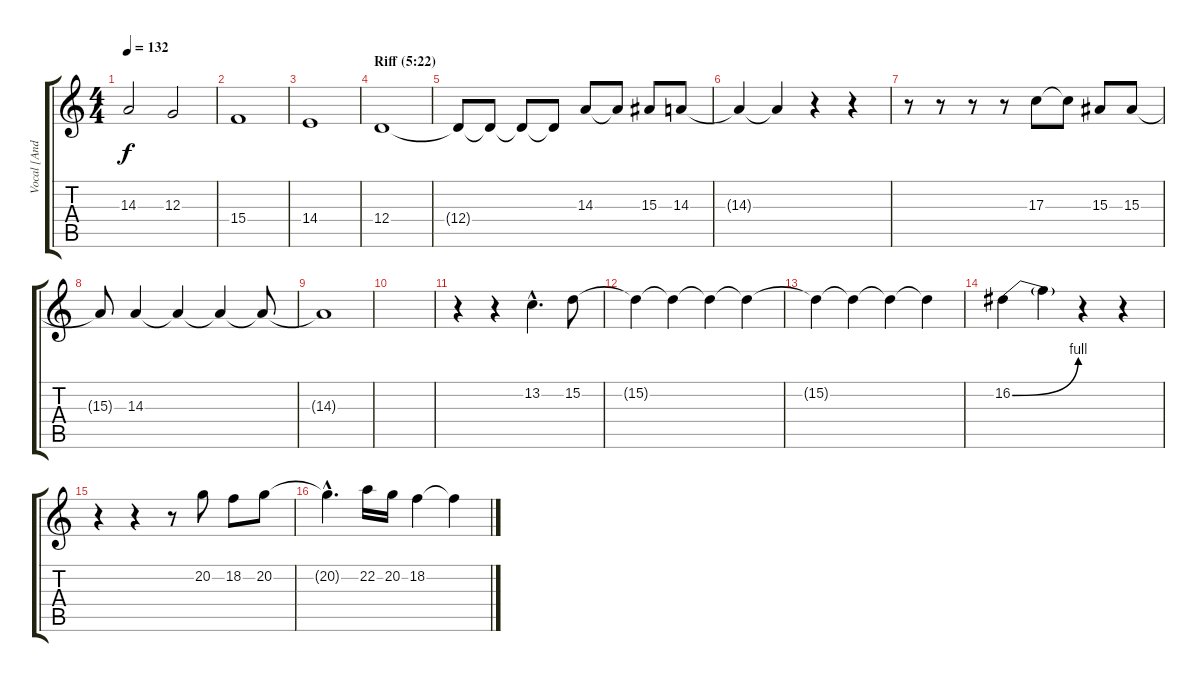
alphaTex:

\track ("Vocal [André Matos]" "Vocal [And") {instrument lead1square}
\staff {score tabs}
\tuning (E4 B3 G3 D3 A2 E2) {hide}
\ts (4 4)
\tempo 132
\clef g2
\ks c
14.3.2{dy f} 12.3.2 |
15.4.1 |
14.4.1 |
\section ("" "Riff (5:22)")
12.4.1 |
12.4{t}.8 12.4{t}.8 12.4{t}.8 12.4{t}.8 14.3.8 14.3{t}.8 15.3.8 14.3.8 |
14.3{t}.4 14.3{t}.4 r.4 r.4 |
r.8 r.8 r.8 r.8 17.3.8 17.3{t}.8 15.3.8 15.3.8 |
15.3{t}.8 14.3.4 14.3{t}.4 14.3{t}.4 14.3{t}.8 |
14.3{t}.1 |
|
r.4 r.4 13.2{hac}.4{d} 15.2.8 |
15.2{t}.4 15.2{t}.4 15.2{t}.4 15.2{t}.4 |
15.2{t}.4 15.2{t}.4 15.2{t}.4 15.2{t}.4 |
16.2{be (bend 0 0 60 4)}.4 16.2{t}.4 r.4 r.4 |
r.4 r.4 r.8 20.2.8 18.2.8 20.2.8 |
20.2{hac t}.4{d} 22.2.16 20.2.16 18.2.4 18.2{t}.4
